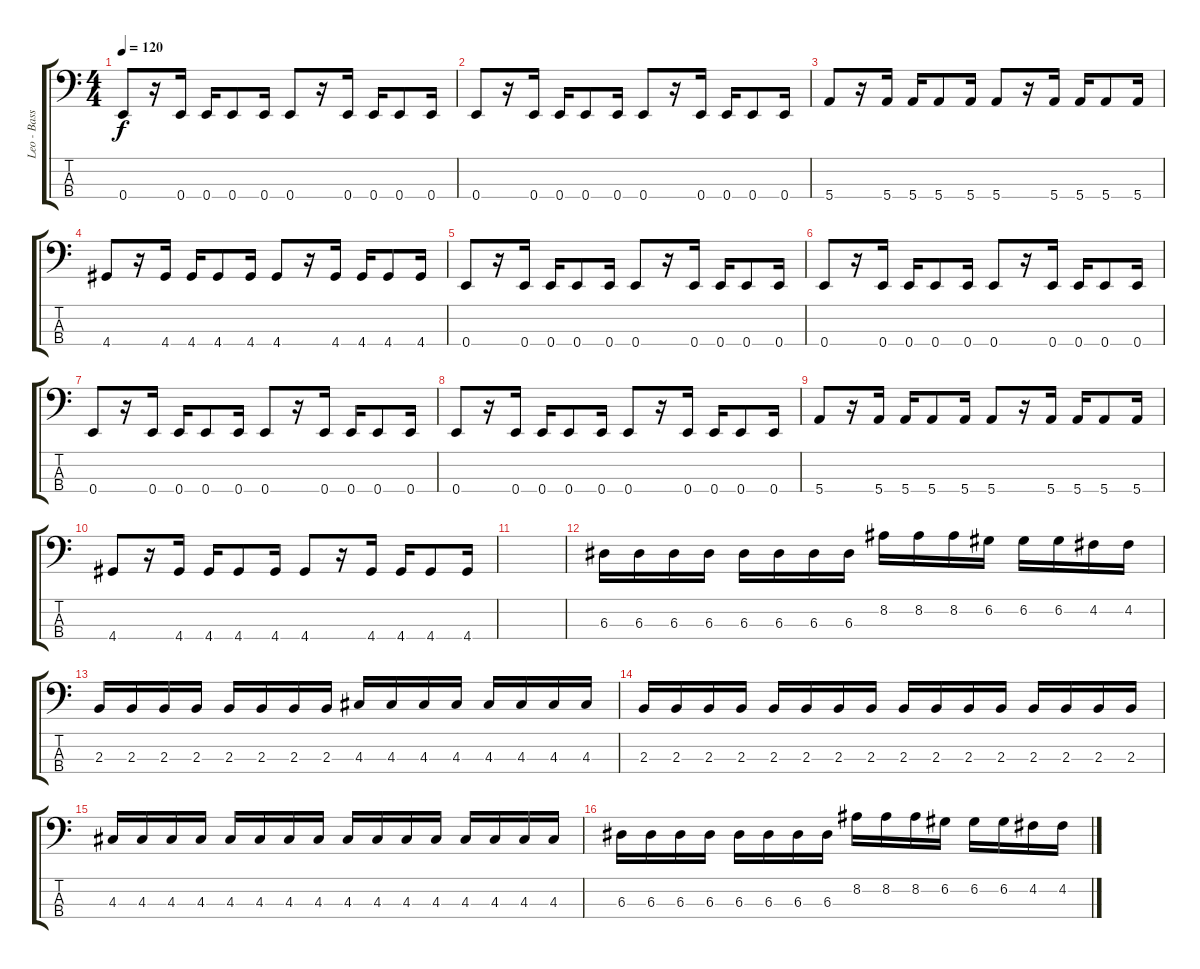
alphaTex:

\track ("Leo - Bass" "Leo - Bass") {instrument electricbassfinger}
\staff {score tabs}
\tuning (G2 D2 A1 E1) {hide}
\ts (4 4)
\tempo 120
\clef f4
\ks c
0.4.8{dy f} r.16 0.4.16 0.4.16 0.4.8 0.4.16 0.4.8 r.16 0.4.16 0.4.16 0.4.8 0.4.16 |
0.4.8 r.16 0.4.16 0.4.16 0.4.8 0.4.16 0.4.8 r.16 0.4.16 0.4.16 0.4.8 0.4.16 |
5.4.8 r.16 5.4.16 5.4.16 5.4.8 5.4.16 5.4.8 r.16 5.4.16 5.4.16 5.4.8 5.4.16 |
4.4.8 r.16 4.4.16 4.4.16 4.4.8 4.4.16 4.4.8 r.16 4.4.16 4.4.16 4.4.8 4.4.16 |
0.4.8 r.16 0.4.16 0.4.16 0.4.8 0.4.16 0.4.8 r.16 0.4.16 0.4.16 0.4.8 0.4.16 |
0.4.8 r.16 0.4.16 0.4.16 0.4.8 0.4.16 0.4.8 r.16 0.4.16 0.4.16 0.4.8 0.4.16 |
0.4.8 r.16 0.4.16 0.4.16 0.4.8 0.4.16 0.4.8 r.16 0.4.16 0.4.16 0.4.8 0.4.16 |
0.4.8 r.16 0.4.16 0.4.16 0.4.8 0.4.16 0.4.8 r.16 0.4.16 0.4.16 0.4.8 0.4.16 |
5.4.8 r.16 5.4.16 5.4.16 5.4.8 5.4.16 5.4.8 r.16 5.4.16 5.4.16 5.4.8 5.4.16 |
4.4.8 r.16 4.4.16 4.4.16 4.4.8 4.4.16 4.4.8 r.16 4.4.16 4.4.16 4.4.8 4.4.16 |
|
6.3.16 6.3.16 6.3.16 6.3.16 6.3.16 6.3.16 6.3.16 6.3.16 8.2.16 8.2.16 8.2.16 6.2.16 6.2.16 6.2.16 4.2.16 4.2.16 |
2.3.16 2.3.16 2.3.16 2.3.16 2.3.16 2.3.16 2.3.16 2.3.16 4.3.16 4.3.16 4.3.16 4.3.16 4.3.16 4.3.16 4.3.16 4.3.16 |
2.3.16 2.3.16 2.3.16 2.3.16 2.3.16 2.3.16 2.3.16 2.3.16 2.3.16 2.3.16 2.3.16 2.3.16 2.3.16 2.3.16 2.3.16 2.3.16 |
4.3.16 4.3.16 4.3.16 4.3.16 4.3.16 4.3.16 4.3.16 4.3.16 4.3.16 4.3.16 4.3.16 4.3.16 4.3.16 4.3.16 4.3.16 4.3.16 |
6.3.16 6.3.16 6.3.16 6.3.16 6.3.16 6.3.16 6.3.16 6.3.16 8.2.16 8.2.16 8.2.16 6.2.16 6.2.16 6.2.16 4.2.16 4.2.16
